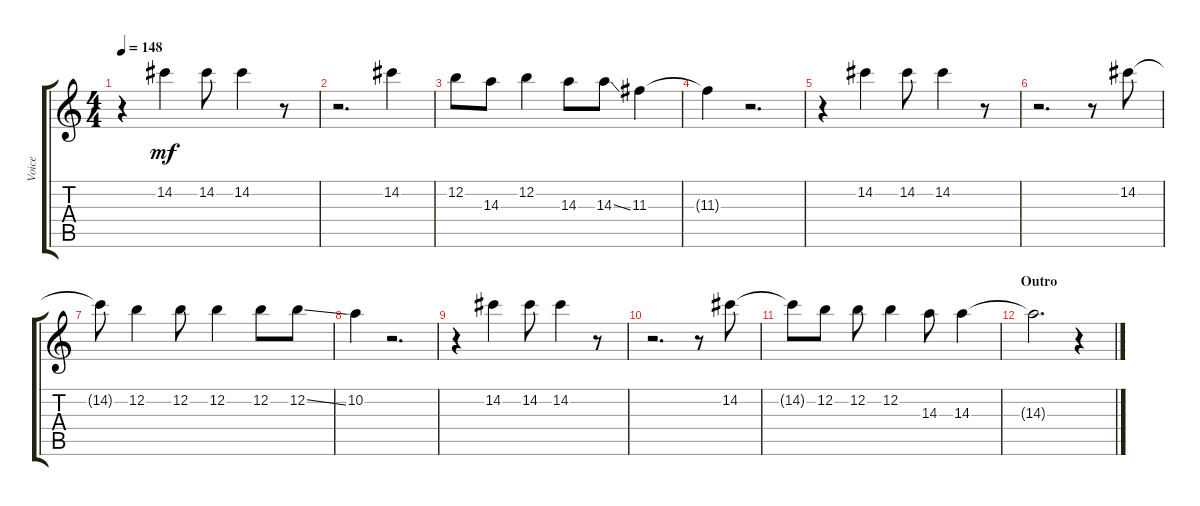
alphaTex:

\track ("Voice" "Voice") {instrument electricguitarclean}
\staff {score tabs}
\tuning (E4 B3 G3 D3 A2 E2) {hide}
\ts (4 4)
\tempo 148
\clef g2
\ks c
r.4{dy mf} 14.2.4 14.2.8 14.2.4 r.8 |
r.2{d} 14.2.4 |
12.2.8 14.3.8 12.2.4 14.3.8 14.3{ss}.8 11.3.4 |
11.3{t}.4 r.2{d} |
r.4 14.2.4 14.2.8 14.2.4 r.8 |
r.2{d} r.8 14.2.8 |
14.2{t}.8 12.2.4 12.2.8 12.2.4 12.2.8 12.2{ss}.8 |
10.2.4 r.2{d} |
r.4 14.2.4 14.2.8 14.2.4 r.8 |
r.2{d} r.8 14.2.8 |
14.2{t}.8 12.2.8 12.2.8 12.2.4 14.3.8 14.3.4 |
\section ("" "Outro")
14.3{t}.2{d} r.4
